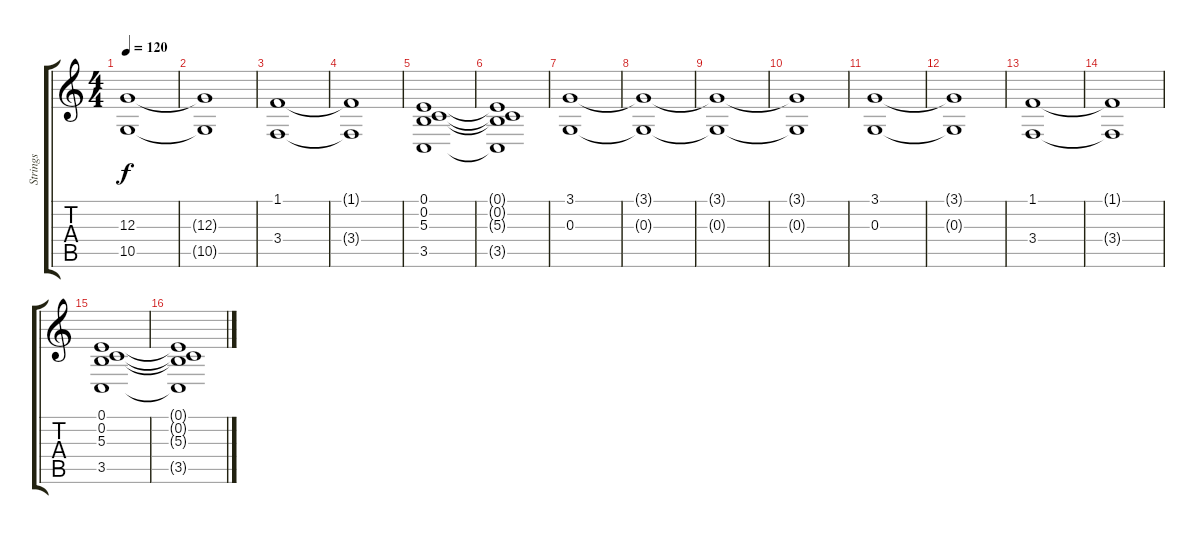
\track ("Strings" "Strings") {instrument stringensemble1}
\staff {score tabs}
\tuning (E4 B3 G3 D3 A2 E2) {hide}
\ts (4 4)
\tempo 120
\clef g2
\ks c
(12.3 10.5).1{dy f} |
(12.3{t} 10.5{t}).1 |
(1.1 3.4).1 |
(1.1{t} 3.4{t}).1 |
(0.1 0.2 5.3 3.5).1 |
(0.1{t} 0.2{t} 5.3{t} 3.5{t}).1 |
(3.1 0.3).1 |
(3.1{t} 0.3{t}).1 |
(3.1{t} 0.3{t}).1 |
(3.1{t} 0.3{t}).1 |
(3.1 0.3).1 |
(3.1{t} 0.3{t}).1 |
(1.1 3.4).1 |
(1.1{t} 3.4{t}).1 |
(0.1 0.2 5.3 3.5).1 |
(0.1{t} 0.2{t} 5.3{t} 3.5{t}).1
